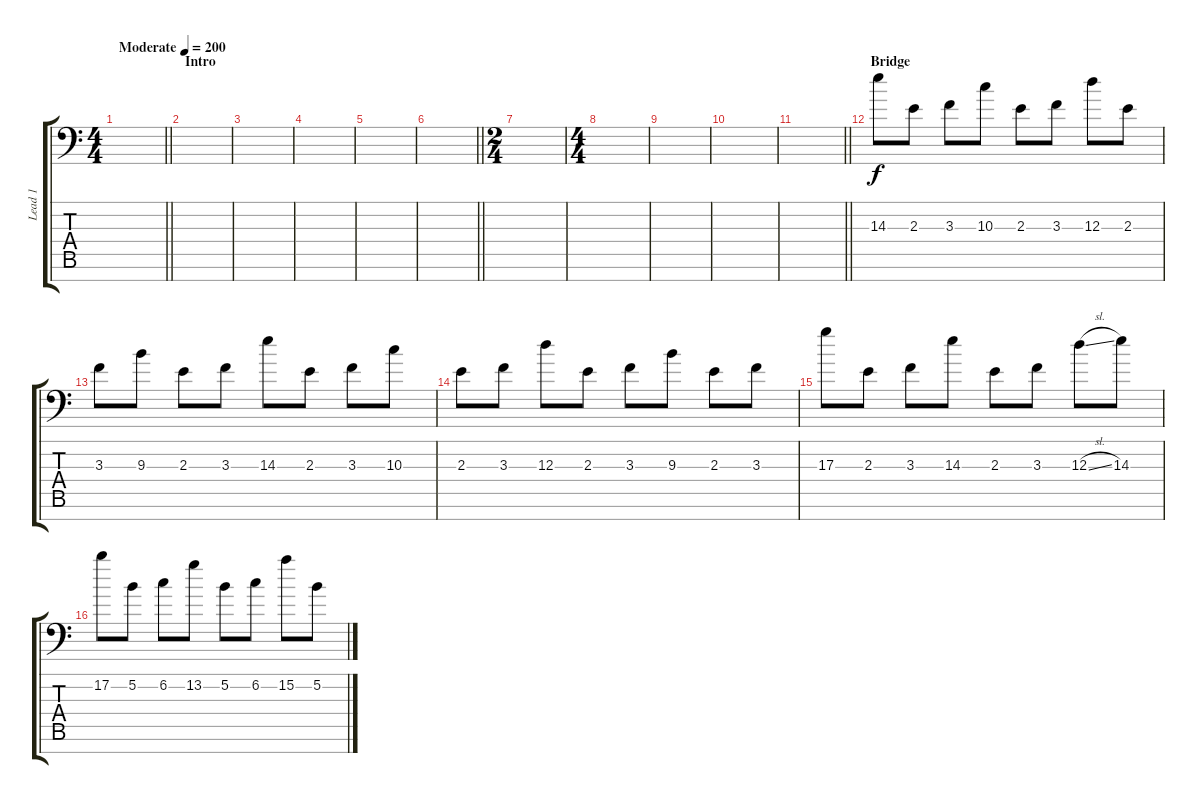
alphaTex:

\track ("Lead 1" "Lead 1") {instrument distortionguitar}
\staff {score tabs}
\tuning (B3 Gb3 D3 A2 E2 A1 E1) {hide}
\ts (4 4)
\tempo (200 "Moderate")
\clef f4
\barLineRight lightlight
\ks c
|
\section ("" "Intro")
|
|
|
|
\barLineRight lightlight
|
\ts (2 4)
|
\ts (4 4)
|
|
|
\barLineRight lightlight
|
\section ("" "Bridge")
14.3.8{volume 12 instrument overdrivenguitar} 2.3.8 3.3.8 10.3.8 2.3.8 3.3.8 12.3.8 2.3.8 |
3.3.8 9.3.8 2.3.8 3.3.8 14.3.8 2.3.8 3.3.8 10.3.8 |
2.3.8 3.3.8 12.3.8 2.3.8 3.3.8 9.3.8 2.3.8 3.3.8 |
17.3.8 2.3.8 3.3.8 14.3.8 2.3.8 3.3.8 12.3{sl}.8 14.3.8 |
17.2.8 5.2.8 6.2.8 13.2.8 5.2.8 6.2.8 15.2.8 5.2.8
